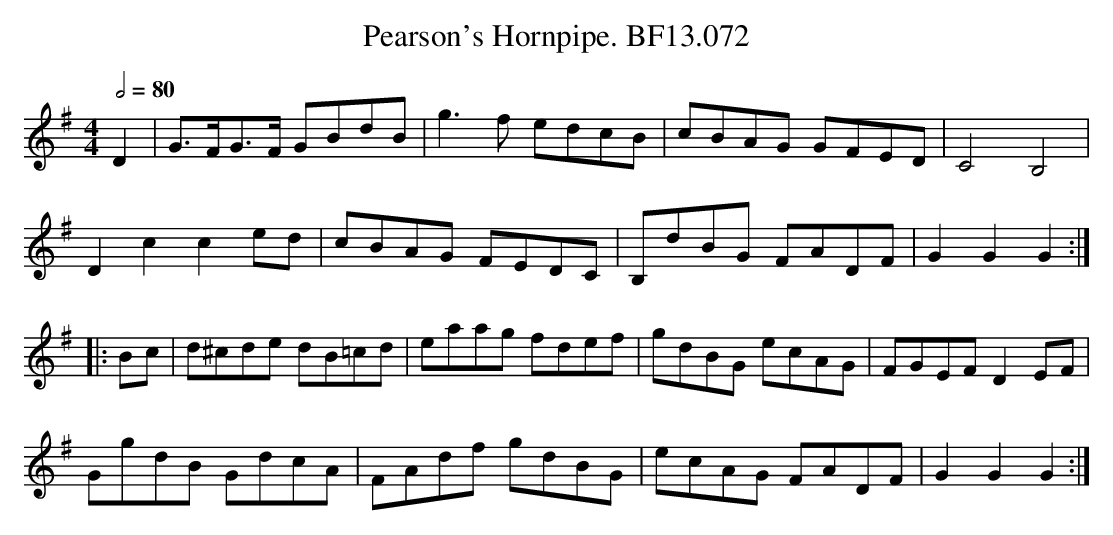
X:1
T:Pearson's Hornpipe. BF13.072
M:4/4
L:1/8
Q:1/2=80
K:G
D2|G>FG>F GBdB|g3f edcB| cBAG GFED|C4B,4|
D2c2c2ed|cBAG FEDC|B,dBG FADF|G2G2G2:|
|:Bc|d^cde dB=cd|eaag fdef|gdBG ecAG|FGEFD2EF|
GgdB GdcA|FAdf gdBG|ecAG FADF|G2G2G2:|
